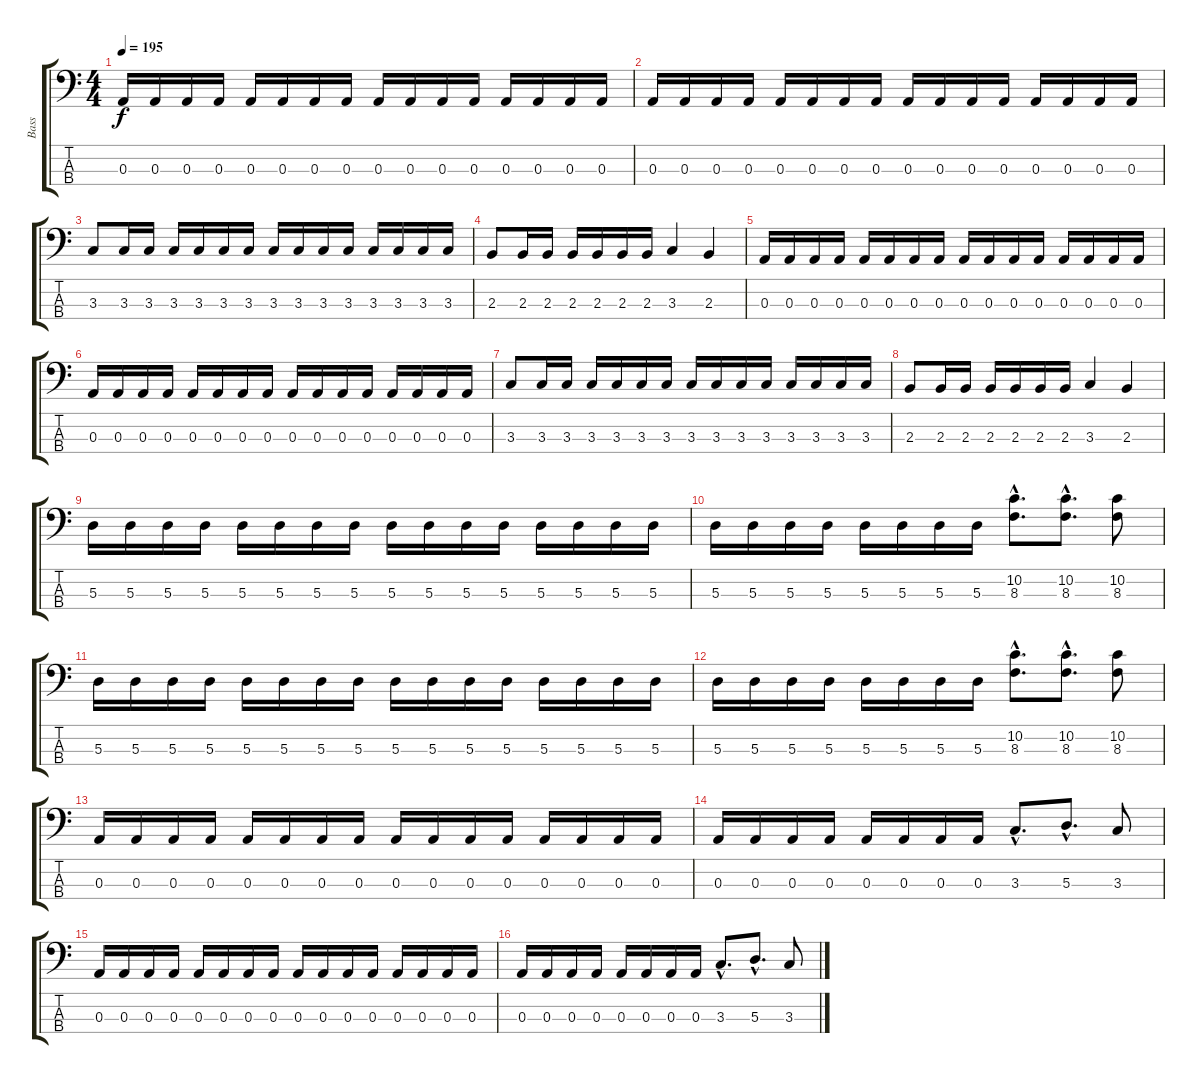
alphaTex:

\track ("Bass" "Bass") {instrument electricbasspick}
\staff {score tabs}
\tuning (G2 D2 A1 E1) {hide}
\ts (4 4)
\tempo 195
\clef f4
\ks c
0.3.16{dy f} 0.3.16 0.3.16 0.3.16 0.3.16 0.3.16 0.3.16 0.3.16 0.3.16 0.3.16 0.3.16 0.3.16 0.3.16 0.3.16 0.3.16 0.3.16 |
0.3.16 0.3.16 0.3.16 0.3.16 0.3.16 0.3.16 0.3.16 0.3.16 0.3.16 0.3.16 0.3.16 0.3.16 0.3.16 0.3.16 0.3.16 0.3.16 |
3.3.8 3.3.16 3.3.16 3.3.16 3.3.16 3.3.16 3.3.16 3.3.16 3.3.16 3.3.16 3.3.16 3.3.16 3.3.16 3.3.16 3.3.16 |
2.3.8 2.3.16 2.3.16 2.3.16 2.3.16 2.3.16 2.3.16 3.3.4 2.3.4 |
0.3.16 0.3.16 0.3.16 0.3.16 0.3.16 0.3.16 0.3.16 0.3.16 0.3.16 0.3.16 0.3.16 0.3.16 0.3.16 0.3.16 0.3.16 0.3.16 |
0.3.16 0.3.16 0.3.16 0.3.16 0.3.16 0.3.16 0.3.16 0.3.16 0.3.16 0.3.16 0.3.16 0.3.16 0.3.16 0.3.16 0.3.16 0.3.16 |
3.3.8 3.3.16 3.3.16 3.3.16 3.3.16 3.3.16 3.3.16 3.3.16 3.3.16 3.3.16 3.3.16 3.3.16 3.3.16 3.3.16 3.3.16 |
2.3.8 2.3.16 2.3.16 2.3.16 2.3.16 2.3.16 2.3.16 3.3.4 2.3.4 |
5.3.16 5.3.16 5.3.16 5.3.16 5.3.16 5.3.16 5.3.16 5.3.16 5.3.16 5.3.16 5.3.16 5.3.16 5.3.16 5.3.16 5.3.16 5.3.16 |
5.3.16 5.3.16 5.3.16 5.3.16 5.3.16 5.3.16 5.3.16 5.3.16 (10.2{hac} 8.3{hac}).8{d} (10.2{hac} 8.3{hac}).8{d} (10.2 8.3).8 |
5.3.16 5.3.16 5.3.16 5.3.16 5.3.16 5.3.16 5.3.16 5.3.16 5.3.16 5.3.16 5.3.16 5.3.16 5.3.16 5.3.16 5.3.16 5.3.16 |
5.3.16 5.3.16 5.3.16 5.3.16 5.3.16 5.3.16 5.3.16 5.3.16 (10.2{hac} 8.3{hac}).8{d} (10.2{hac} 8.3{hac}).8{d} (10.2 8.3).8 |
0.3.16 0.3.16 0.3.16 0.3.16 0.3.16 0.3.16 0.3.16 0.3.16 0.3.16 0.3.16 0.3.16 0.3.16 0.3.16 0.3.16 0.3.16 0.3.16 |
0.3.16 0.3.16 0.3.16 0.3.16 0.3.16 0.3.16 0.3.16 0.3.16 3.3{hac}.8{d} 5.3{hac}.8{d} 3.3.8 |
0.3.16 0.3.16 0.3.16 0.3.16 0.3.16 0.3.16 0.3.16 0.3.16 0.3.16 0.3.16 0.3.16 0.3.16 0.3.16 0.3.16 0.3.16 0.3.16 |
0.3.16 0.3.16 0.3.16 0.3.16 0.3.16 0.3.16 0.3.16 0.3.16 3.3{hac}.8{d} 5.3{hac}.8{d} 3.3.8
